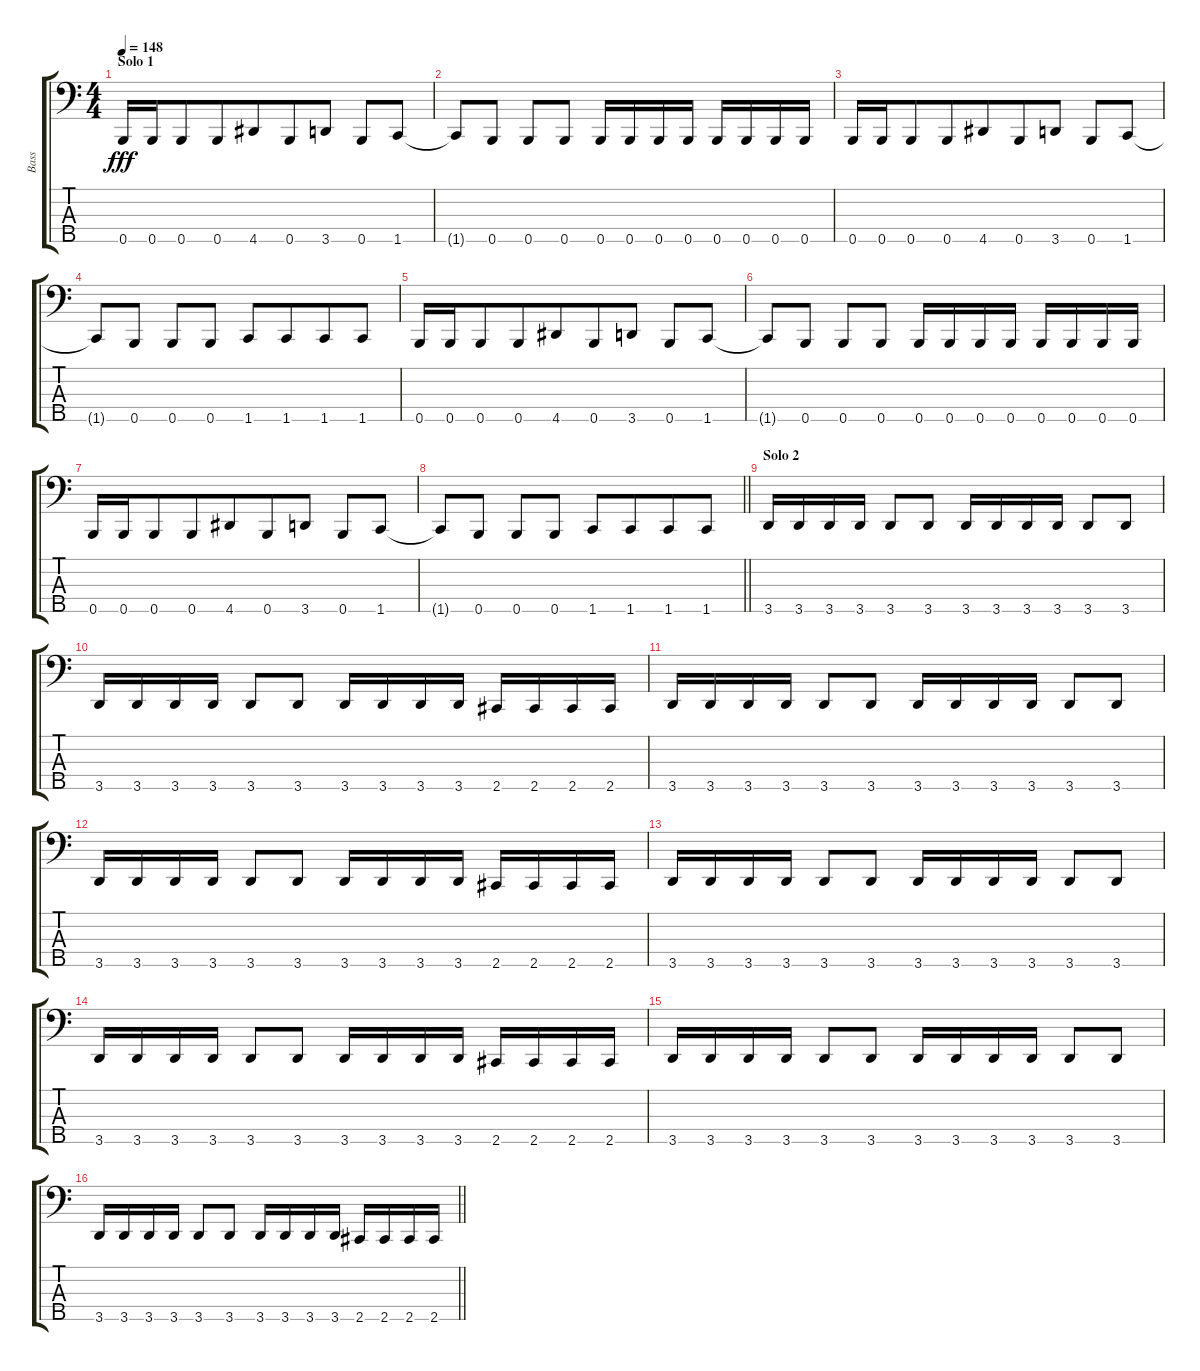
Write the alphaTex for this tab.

\track ("Bass" "Bass") {instrument electricbassfinger}
\staff {score tabs}
\tuning (G2 D2 A1 E1 B0) {hide}
\ts (4 4)
\section ("" "Solo 1")
\tempo 148
\clef f4
\ks c
0.5.16{dy fff} 0.5.16 0.5.8{beam merge} 0.5.8 4.5.8{beam merge} 0.5.8{beam merge} 3.5.8 0.5.8 1.5.8 |
1.5{t}.8{beam merge} 0.5.8 0.5.8 0.5.8 0.5.16 0.5.16{beam merge} 0.5.16 0.5.16 0.5.16{beam merge} 0.5.16 0.5.16 0.5.16 |
0.5.16 0.5.16 0.5.8{beam merge} 0.5.8 4.5.8{beam merge} 0.5.8{beam merge} 3.5.8 0.5.8 1.5.8 |
1.5{t}.8{beam merge} 0.5.8 0.5.8 0.5.8 1.5.8 1.5.8{beam merge} 1.5.8 1.5.8 |
0.5.16 0.5.16 0.5.8{beam merge} 0.5.8 4.5.8{beam merge} 0.5.8{beam merge} 3.5.8 0.5.8 1.5.8 |
1.5{t}.8{beam merge} 0.5.8 0.5.8 0.5.8 0.5.16 0.5.16{beam merge} 0.5.16 0.5.16 0.5.16{beam merge} 0.5.16 0.5.16 0.5.16 |
0.5.16 0.5.16 0.5.8{beam merge} 0.5.8 4.5.8{beam merge} 0.5.8{beam merge} 3.5.8 0.5.8 1.5.8 |
\barLineRight lightlight
1.5{t}.8{beam merge} 0.5.8 0.5.8 0.5.8 1.5.8 1.5.8{beam merge} 1.5.8 1.5.8 |
\section ("" "Solo 2")
3.5.16{beam merge} 3.5.16 3.5.16 3.5.16 3.5.8{beam merge} 3.5.8 3.5.16 3.5.16 3.5.16{beam merge} 3.5.16 3.5.8 3.5.8 |
3.5.16 3.5.16{beam merge} 3.5.16{beam merge} 3.5.16 3.5.8 3.5.8 3.5.16 3.5.16 3.5.16 3.5.16 2.5.16{beam merge} 2.5.16 2.5.16 2.5.16 |
3.5.16{beam merge} 3.5.16 3.5.16 3.5.16 3.5.8{beam merge} 3.5.8 3.5.16 3.5.16 3.5.16{beam merge} 3.5.16 3.5.8 3.5.8 |
3.5.16 3.5.16{beam merge} 3.5.16{beam merge} 3.5.16 3.5.8 3.5.8 3.5.16 3.5.16 3.5.16 3.5.16 2.5.16{beam merge} 2.5.16 2.5.16 2.5.16 |
3.5.16{beam merge} 3.5.16 3.5.16 3.5.16 3.5.8{beam merge} 3.5.8 3.5.16 3.5.16 3.5.16{beam merge} 3.5.16 3.5.8 3.5.8 |
3.5.16 3.5.16{beam merge} 3.5.16{beam merge} 3.5.16 3.5.8 3.5.8 3.5.16 3.5.16 3.5.16 3.5.16 2.5.16{beam merge} 2.5.16 2.5.16 2.5.16 |
3.5.16{beam merge} 3.5.16 3.5.16 3.5.16 3.5.8{beam merge} 3.5.8 3.5.16 3.5.16 3.5.16{beam merge} 3.5.16 3.5.8 3.5.8 |
\barLineRight lightlight
3.5.16 3.5.16{beam merge} 3.5.16{beam merge} 3.5.16 3.5.8 3.5.8 3.5.16 3.5.16 3.5.16 3.5.16 2.5.16{beam merge} 2.5.16 2.5.16 2.5.16
